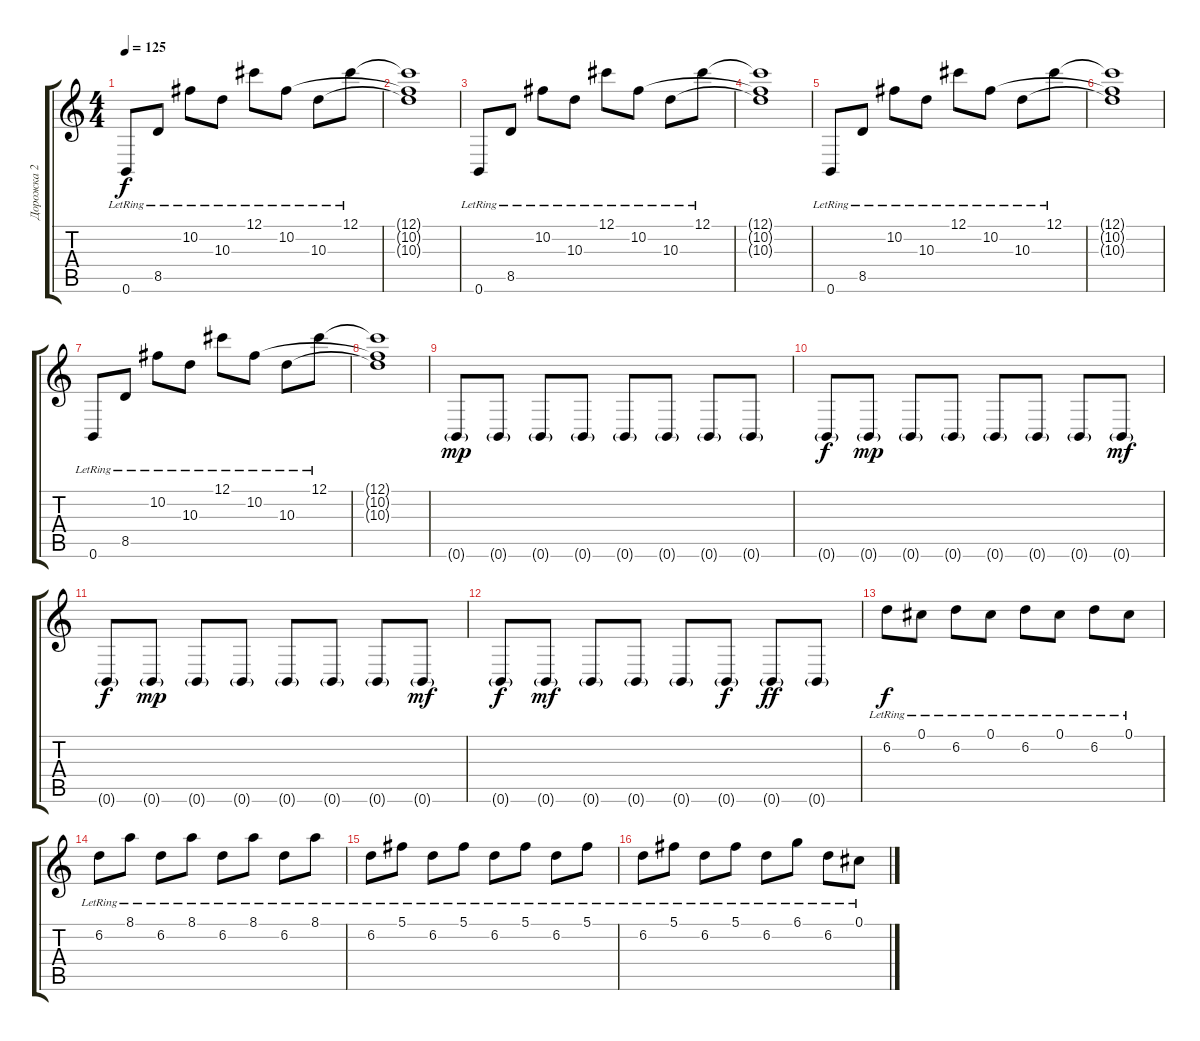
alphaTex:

\track ("Дорожка 2" "Дорожка 2") {instrument electricguitarjazz}
\staff {score tabs}
\tuning (Db4 Ab3 E3 B2 Gb2 B1) {hide}
\ts (4 4)
\tempo 125
\clef g2
\ks c
0.6{lr}.8{dy f} 8.5{lr}.8 10.2{lr}.8 10.3{lr}.8 12.1{lr}.8 10.2{lr}.8 10.3{lr}.8 12.1{lr}.8 |
(12.1{t} 10.2{t} 10.3{t}).1 |
0.6{lr}.8 8.5{lr}.8 10.2{lr}.8 10.3{lr}.8 12.1{lr}.8 10.2{lr}.8 10.3{lr}.8 12.1{lr}.8 |
(12.1{t} 10.2{t} 10.3{t}).1 |
0.6{lr}.8 8.5{lr}.8 10.2{lr}.8 10.3{lr}.8 12.1{lr}.8 10.2{lr}.8 10.3{lr}.8 12.1{lr}.8 |
(12.1{t} 10.2{t} 10.3{t}).1 |
0.6{lr}.8 8.5{lr}.8 10.2{lr}.8 10.3{lr}.8 12.1{lr}.8 10.2{lr}.8 10.3{lr}.8 12.1{lr}.8 |
(12.1{t} 10.2{t} 10.3{t}).1 |
0.6{g}.8{dy mp instrument acousticguitarsteel} 0.6{g}.8 0.6{g}.8 0.6{g}.8 0.6{g}.8 0.6{g}.8 0.6{g}.8 0.6{g}.8 |
0.6{g}.8{dy f} 0.6{g}.8{dy mp} 0.6{g}.8 0.6{g}.8 0.6{g}.8 0.6{g}.8 0.6{g}.8 0.6{g}.8{dy mf} |
0.6{g}.8{dy f} 0.6{g}.8{dy mp} 0.6{g}.8 0.6{g}.8 0.6{g}.8 0.6{g}.8 0.6{g}.8 0.6{g}.8{dy mf} |
0.6{g}.8{dy f} 0.6{g}.8{dy mf} 0.6{g}.8 0.6{g}.8 0.6{g}.8 0.6{g}.8{dy f} 0.6{g}.8{dy ff} 0.6{g}.8 |
6.2{lr}.8{dy f instrument electricguitarjazz} 0.1{lr}.8 6.2{lr}.8 0.1{lr}.8 6.2{lr}.8 0.1{lr}.8 6.2{lr}.8 0.1{lr}.8 |
6.2{lr}.8 8.1{lr}.8 6.2{lr}.8 8.1{lr}.8 6.2{lr}.8 8.1{lr}.8 6.2{lr}.8 8.1{lr}.8 |
6.2{lr}.8 5.1{lr}.8 6.2{lr}.8 5.1{lr}.8 6.2{lr}.8 5.1{lr}.8 6.2{lr}.8 5.1{lr}.8 |
6.2{lr}.8 5.1{lr}.8 6.2{lr}.8 5.1{lr}.8 6.2{lr}.8 6.1{lr}.8 6.2{lr}.8 0.1{lr}.8
